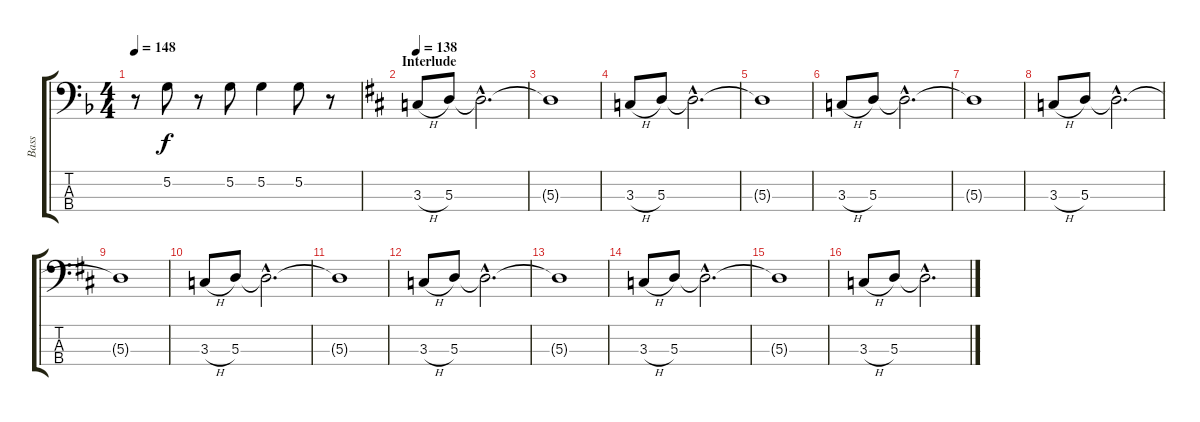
\track ("Bass" "Bass") {instrument electricbasspick}
\staff {score tabs}
\tuning (G2 D2 A1 E1) {hide}
\ts (4 4)
\tempo 148
\clef f4
\ks dminor
r.8{dy f} 5.2.8 r.8 5.2.8 5.2.4 5.2.8 r.8 |
\section ("" "Interlude")
\tempo 138
\ks d
3.3{h}.8 5.3.8 5.3{hac t}.2{d} |
5.3{t}.1 |
3.3{h}.8 5.3.8 5.3{hac t}.2{d} |
5.3{t}.1 |
3.3{h}.8 5.3.8 5.3{hac t}.2{d} |
5.3{t}.1 |
3.3{h}.8 5.3.8 5.3{hac t}.2{d} |
5.3{t}.1 |
3.3{h}.8 5.3.8 5.3{hac t}.2{d} |
5.3{t}.1 |
3.3{h}.8 5.3.8 5.3{hac t}.2{d} |
5.3{t}.1 |
3.3{h}.8 5.3.8 5.3{hac t}.2{d} |
5.3{t}.1 |
3.3{h}.8 5.3.8 5.3{hac t}.2{d}
